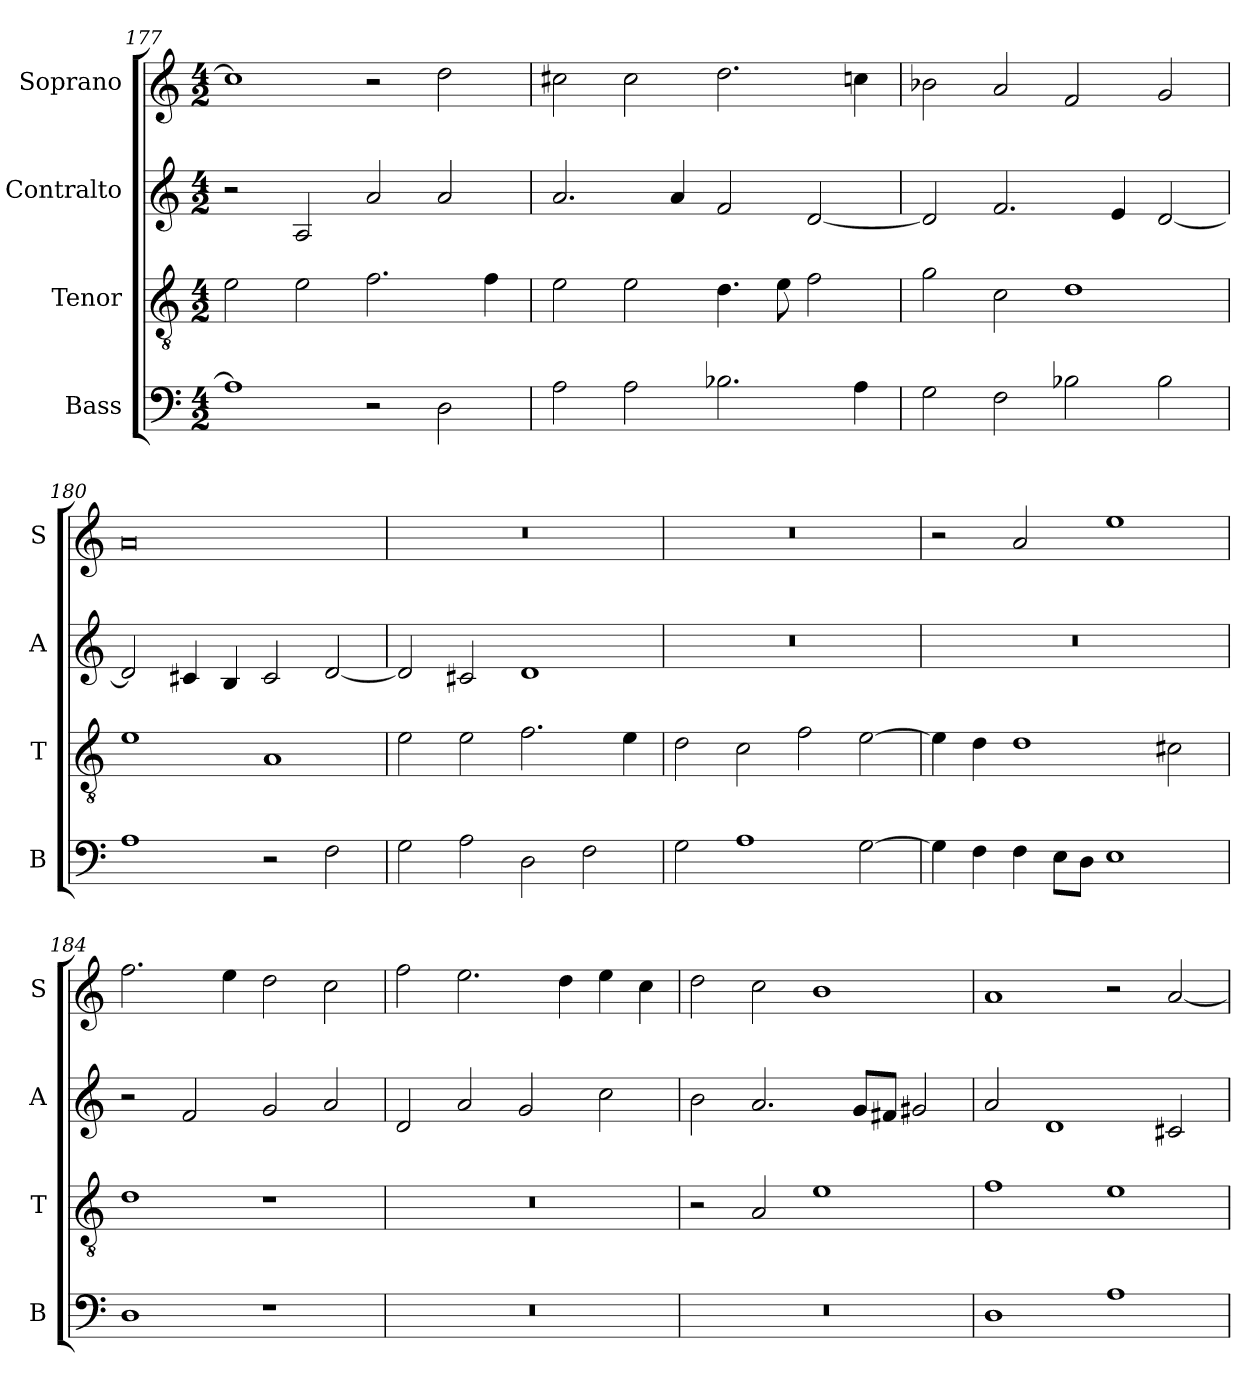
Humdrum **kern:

**kern	**kern	**kern	**kern
*part4	*part3	*part2	*part1
*staff4	*staff3	*staff2	*staff1
*I"Bass	*I"Tenor	*I"Contralto	*I"Soprano
*I'B	*I'T	*I'A	*I'S
*clefF4	*clefGv2	*clefG2	*clefG2
*k[]	*k[]	*k[]	*k[]
*D:dor	*D:dor	*D:dor	*D:dor
*M4/2	*M4/2	*M4/2	*M4/2
=177	=177	=177	=177
1A]	2e	2r	1cc#]
.	2e	2A	.
2r	2.f	2a	2r
2D	.	2a	2dd
.	4f	.	.
=178	=178	=178	=178
2A	2e	2.a	2cc#X
2A	2e	.	2cc#
.	.	4a	.
2.B-X	4.d	2f	2.dd
.	8e	.	.
.	2f	[2d	.
4A	.	.	4ccn
=179	=179	=179	=179
2G	2g	2d]	2b-X
2F	2c	2.f	2a
2B-X	1d	.	2f
.	.	4e	.
2B-	.	[2d	2g
=180	=180	=180	=180
1A	1e	2d]	0a
.	.	4c#X	.
.	.	4B	.
2r	1A	2c#	.
2F	.	[2d	.
=181	=181	=181	=181
2G	2e	2d]	0r
2A	2e	2c#X	.
2D	2.f	1d	.
2F	.	.	.
.	4e	.	.
=182	=182	=182	=182
2G	2d	0r	0r
1A	2c	.	.
.	2f	.	.
[2G	[2e	.	.
=183	=183	=183	=183
4G]	4e]	0r	2r
4F	4d	.	.
4F	1d	.	2a
8E\L	.	.	.
8D\J	.	.	.
1E	.	.	1ee
.	2c#X	.	.
=184	=184	=184	=184
1D	1d	2r	2.ff
.	.	2f	.
.	.	.	4ee
1r	1r	2g	2dd
.	.	2a	2cc
=185	=185	=185	=185
0r	0r	2d	2ff
.	.	2a	2.ee
.	.	2g	.
.	.	.	4dd
.	.	2cc	4ee
.	.	.	4cc
=186	=186	=186	=186
0r	2r	2b	2dd
.	2A	2.a	2cc
.	1e	.	1b
.	.	8g/L	.
.	.	8f#X/J	.
.	.	2g#X	.
=187	=187	=187	=187
1D	1f	2a	1a
.	.	1d	.
1A	1e	.	2r
.	.	2c#X	[2a
=	=	=	=
*-	*-	*-	*-
